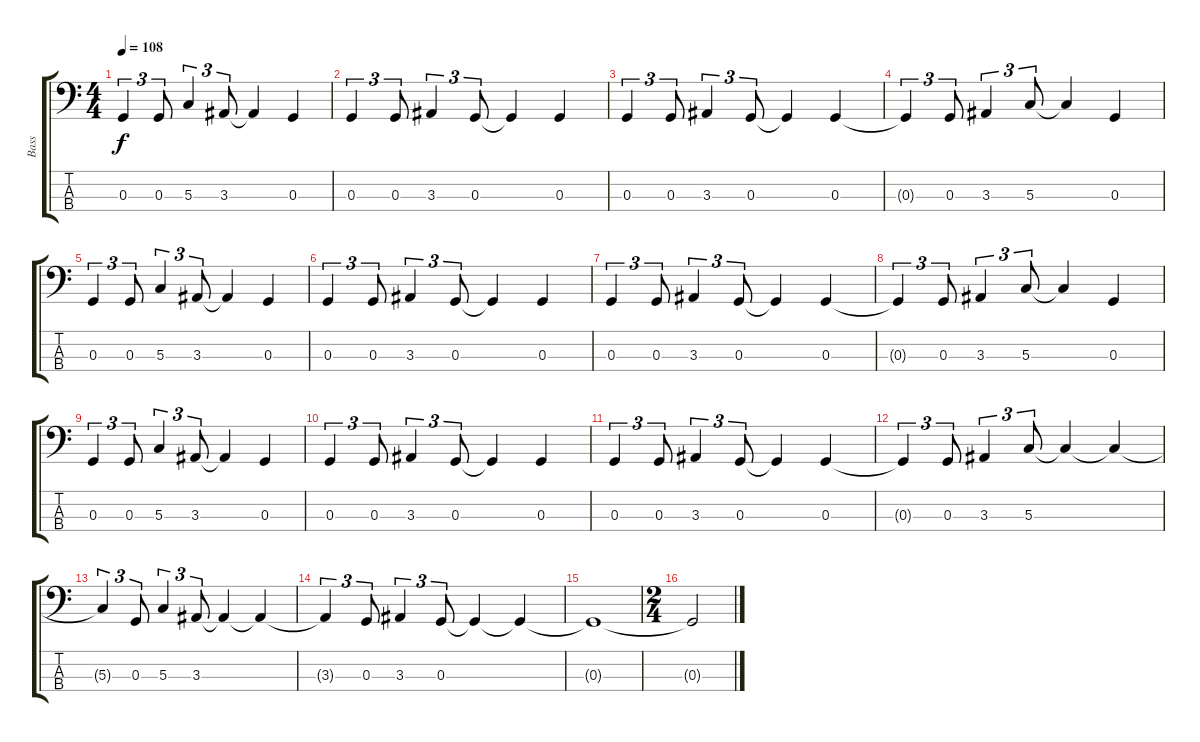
\track ("Bass" "Bass") {instrument electricbasspick}
\staff {score tabs}
\tuning (F2 C2 G1 D1) {hide}
\ts (4 4)
\tempo 108
\clef f4
\ks c
0.3.4{tu (3 2) dy f} 0.3.8{tu (3 2)} 5.3.4{tu (3 2)} 3.3.8{tu (3 2)} 3.3{t}.4 0.3.4 |
0.3.4{tu (3 2)} 0.3.8{tu (3 2)} 3.3.4{tu (3 2)} 0.3.8{tu (3 2)} 0.3{t}.4 0.3.4 |
0.3.4{tu (3 2)} 0.3.8{tu (3 2)} 3.3.4{tu (3 2)} 0.3.8{tu (3 2)} 0.3{t}.4 0.3.4 |
0.3{t}.4{tu (3 2)} 0.3.8{tu (3 2)} 3.3.4{tu (3 2)} 5.3.8{tu (3 2)} 5.3{t}.4 0.3.4 |
0.3.4{tu (3 2)} 0.3.8{tu (3 2)} 5.3.4{tu (3 2)} 3.3.8{tu (3 2)} 3.3{t}.4 0.3.4 |
0.3.4{tu (3 2)} 0.3.8{tu (3 2)} 3.3.4{tu (3 2)} 0.3.8{tu (3 2)} 0.3{t}.4 0.3.4 |
0.3.4{tu (3 2)} 0.3.8{tu (3 2)} 3.3.4{tu (3 2)} 0.3.8{tu (3 2)} 0.3{t}.4 0.3.4 |
0.3{t}.4{tu (3 2)} 0.3.8{tu (3 2)} 3.3.4{tu (3 2)} 5.3.8{tu (3 2)} 5.3{t}.4 0.3.4 |
0.3.4{tu (3 2)} 0.3.8{tu (3 2)} 5.3.4{tu (3 2)} 3.3.8{tu (3 2)} 3.3{t}.4 0.3.4 |
0.3.4{tu (3 2)} 0.3.8{tu (3 2)} 3.3.4{tu (3 2)} 0.3.8{tu (3 2)} 0.3{t}.4 0.3.4 |
0.3.4{tu (3 2)} 0.3.8{tu (3 2)} 3.3.4{tu (3 2)} 0.3.8{tu (3 2)} 0.3{t}.4 0.3.4 |
0.3{t}.4{tu (3 2)} 0.3.8{tu (3 2)} 3.3.4{tu (3 2)} 5.3.8{tu (3 2)} 5.3{t}.4 5.3{t}.4 |
5.3{t}.4{tu (3 2)} 0.3.8{tu (3 2)} 5.3.4{tu (3 2)} 3.3.8{tu (3 2)} 3.3{t}.4 3.3{t}.4 |
3.3{t}.4{tu (3 2)} 0.3.8{tu (3 2)} 3.3.4{tu (3 2)} 0.3.8{tu (3 2)} 0.3{t}.4 0.3{t}.4 |
0.3{t}.1 |
\ts (2 4)
0.3{t}.2
